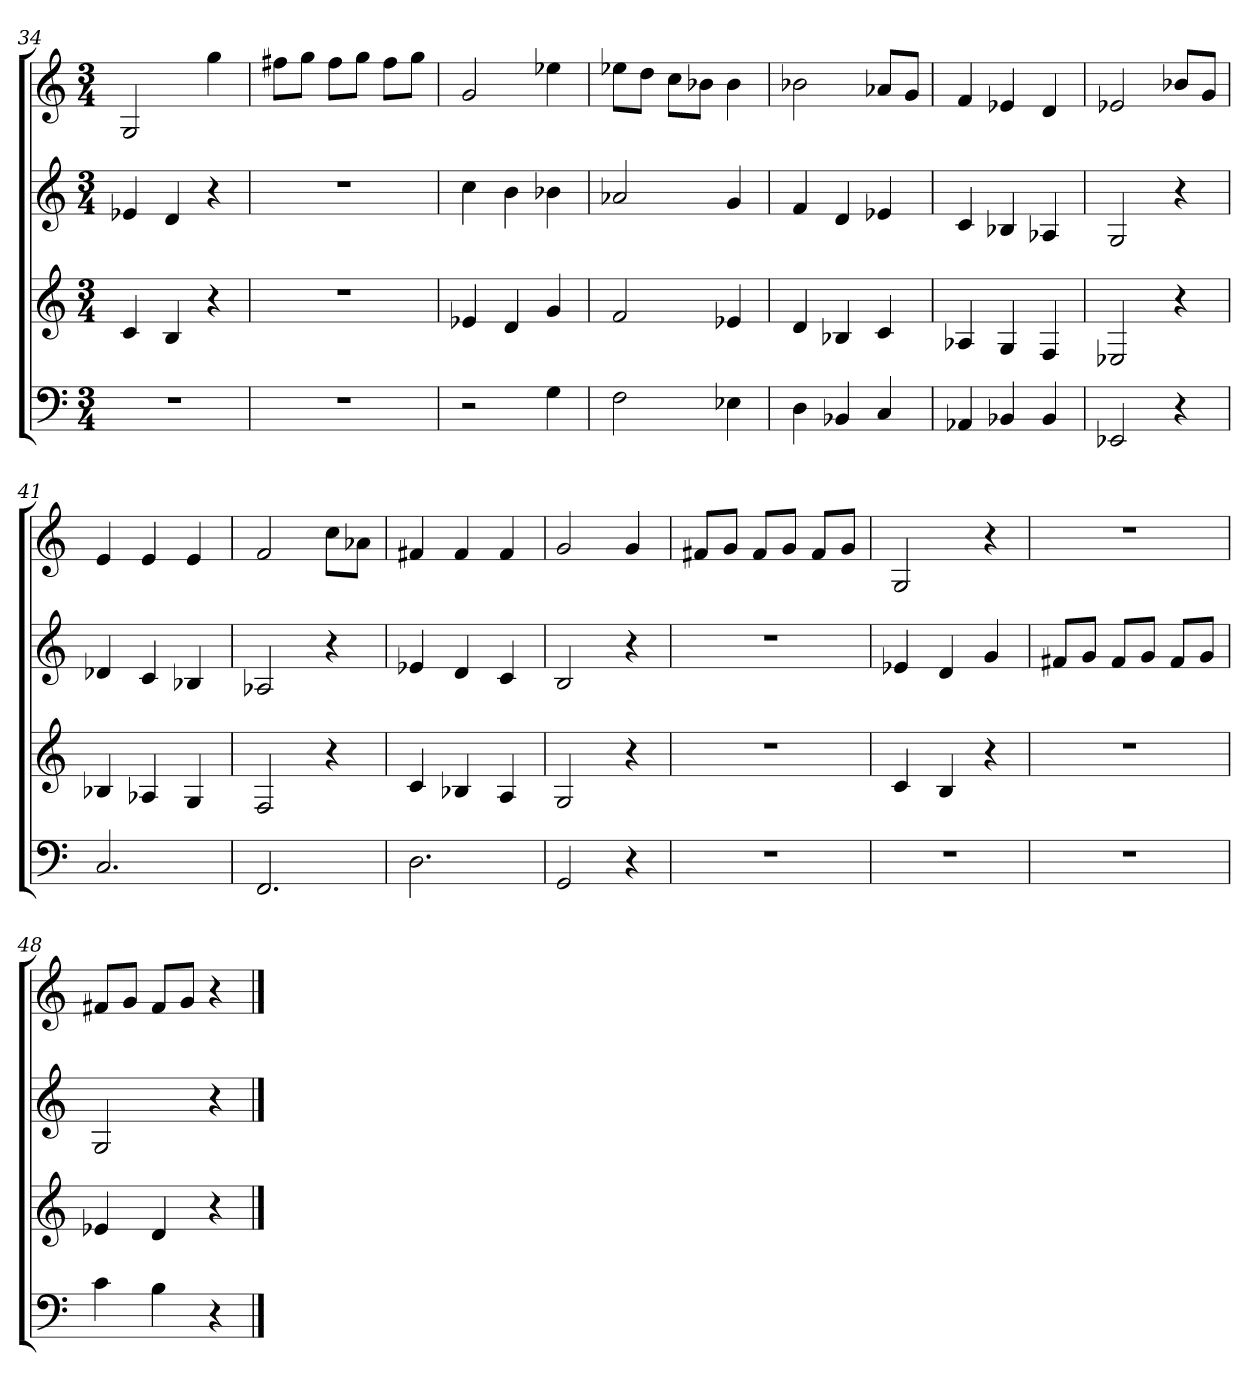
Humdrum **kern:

**kern	**kern	**kern	**kern
*part4	*part3	*part2	*part1
*staff4	*staff3	*staff2	*staff1
*k[]	*k[]	*k[]	*k[]
*C:	*C:	*C:	*C:
*M3/4	*M3/4	*M3/4	*M3/4
=34	=34	=34	=34
2.r	4c	4e-X	2G
.	4B	4d	.
.	4r	4r	4gg
=35	=35	=35	=35
2.r	2.r	2.r	8ff#XL
.	.	.	8ggJ
.	.	.	8ff#L
.	.	.	8ggJ
.	.	.	8ff#L
.	.	.	8ggJ
=36	=36	=36	=36
2r	4e-X	4cc	2g
.	4d	4b	.
4G	4g	4b-X	4ee-X
=37	=37	=37	=37
2F	2f	2a-X	8ee-XL
.	.	.	8ddJ
.	.	.	8ccL
.	.	.	8b-XJ
4E-X	4e-X	4g	4b-
=38	=38	=38	=38
4D	4d	4f	2b-X
4BB-X	4B-X	4d	.
4C	4c	4e-X	8a-XL
.	.	.	8gJ
=39	=39	=39	=39
4AA-X	4A-X	4c	4f
4BB-X	4G	4B-X	4e-X
4BB-	4F	4A-X	4d
=40	=40	=40	=40
2EE-X	2E-X	2G	2e-X
4r	4r	4r	8b-XL
.	.	.	8gJ
=41	=41	=41	=41
2.C	4B-X	4d-X	4e
.	4A-X	4c	4e
.	4G	4B-X	4e
=42	=42	=42	=42
2.FF	2F	2A-X	2f
.	4r	4r	8ccL
.	.	.	8a-XJ
=43	=43	=43	=43
2.D	4c	4e-X	4f#X
.	4B-X	4d	4f#
.	4A	4c	4f#
=44	=44	=44	=44
2GG	2G	2B	2g
4r	4r	4r	4g
=45	=45	=45	=45
2.r	2.r	2.r	8f#XL
.	.	.	8gJ
.	.	.	8f#L
.	.	.	8gJ
.	.	.	8f#L
.	.	.	8gJ
=46	=46	=46	=46
2.r	4c	4e-X	2G
.	4B	4d	.
.	4r	4g	4r
=47	=47	=47	=47
2.r	2.r	8f#XL	2.r
.	.	8gJ	.
.	.	8f#L	.
.	.	8gJ	.
.	.	8f#L	.
.	.	8gJ	.
=48	=48	=48	=48
4c	4e-X	2G	8f#XL
.	.	.	8gJ
4B	4d	.	8f#L
.	.	.	8gJ
4r	4r	4r	4r
==	==	==	==
*-	*-	*-	*-
